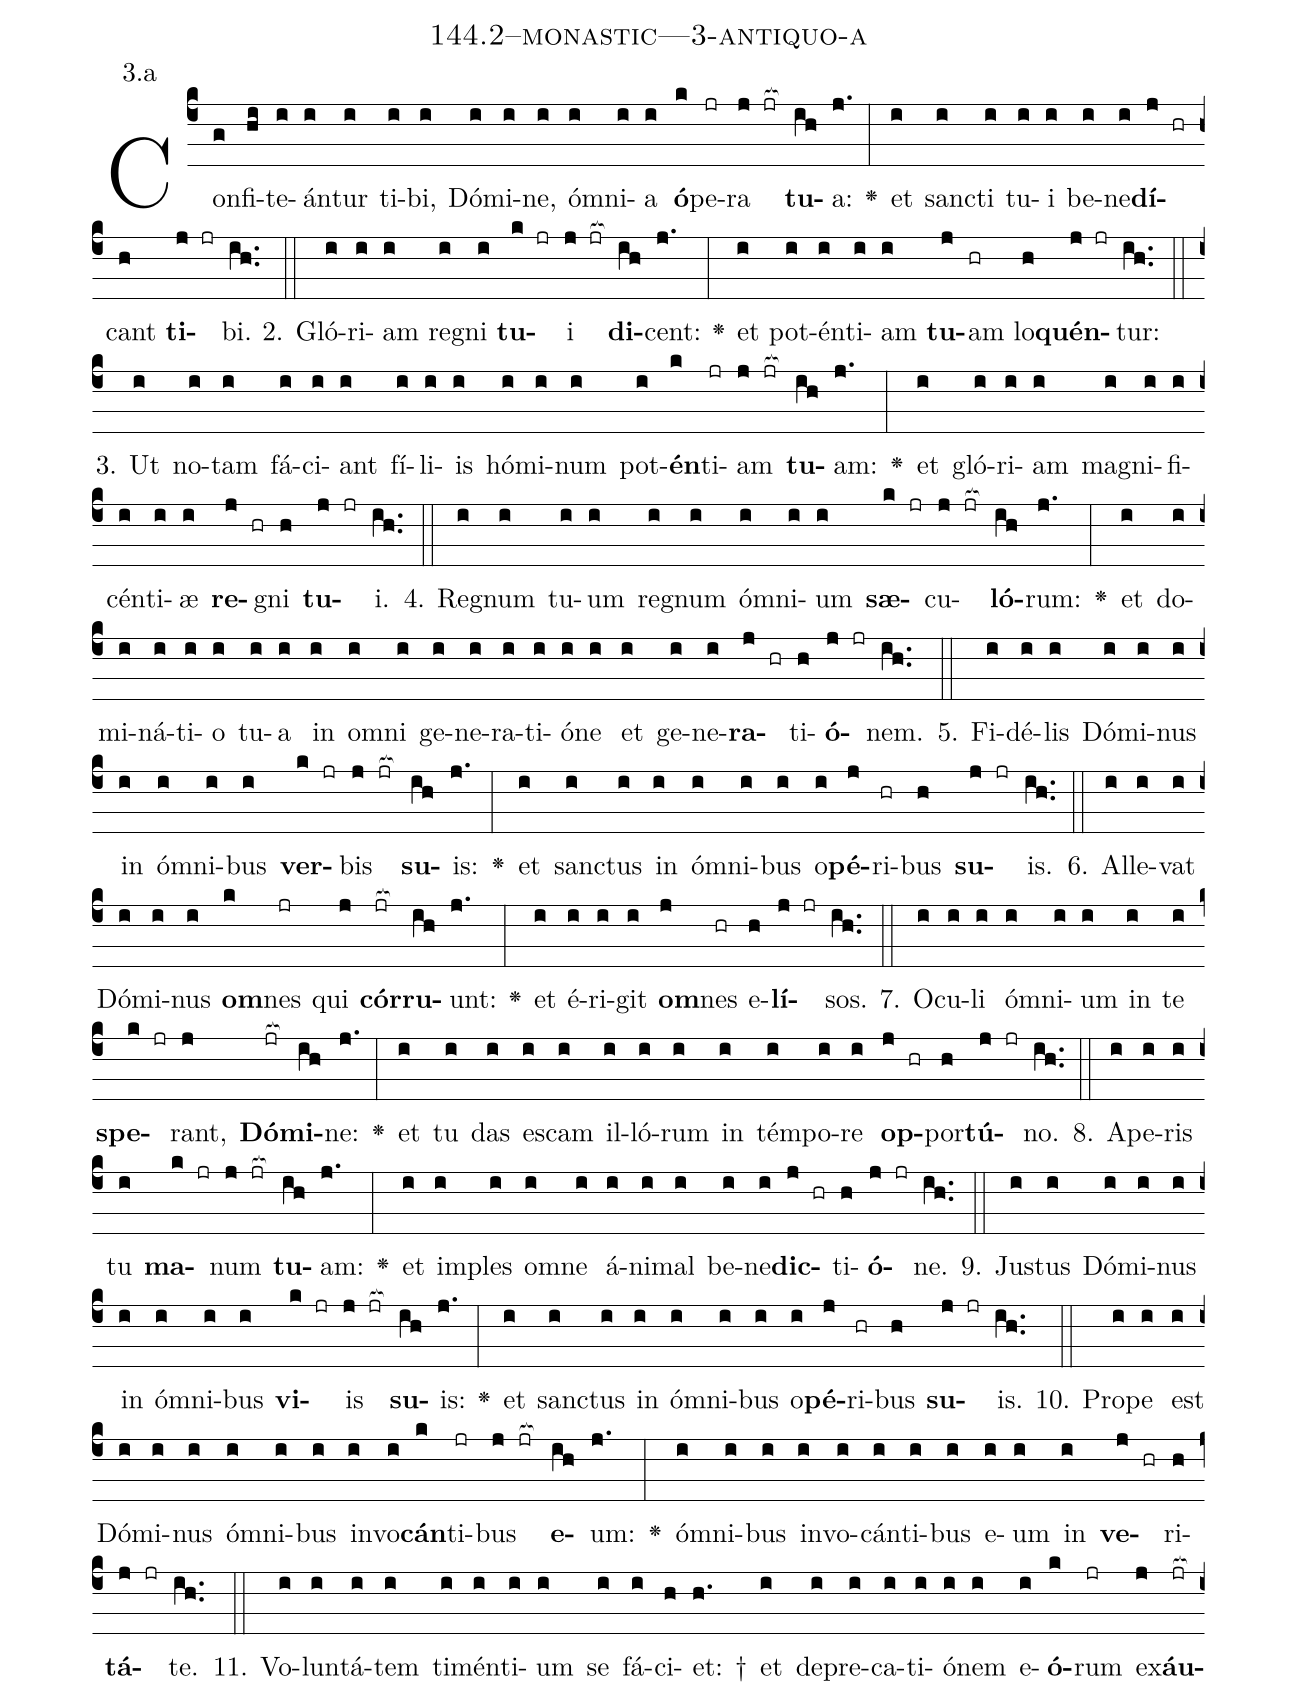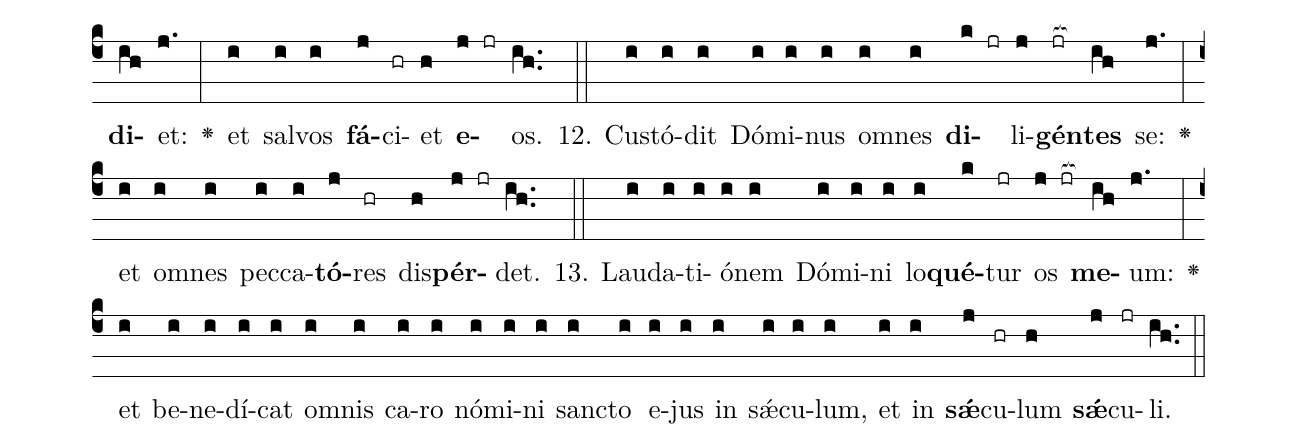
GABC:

name: 144.2--monastic---3-antiquo-a;
annotation: 3.a;
%%
(c4)Con(g)fi(hi)te(i)án(i)tur(i) ti(i)bi,(i) Dó(i)mi(i)ne,(i) óm(i)ni(i)a(i) <b>ó</b>(k)pe(jr)ra(j jr[ocb:1{]) <b>tu</b>(ih[ocb:0}])a:(j.) <v>\greheightstar</v>(:) et(i) sanc(i)ti(i) tu(i)i(i) be(i)ne(i)<b>dí</b>(j hr)cant(h) <b>ti</b>(j jr)bi.(ih..) (::)
2. Gló(i)ri(i)am(i) re(i)gni(i) <b>tu</b>(k jr)i(j jr[ocb:1{]) <b>di</b>(ih[ocb:0}])cent:(j.) <v>\greheightstar</v>(:) et(i) pot(i)én(i)ti(i)am(i) <b>tu</b>(j)am(hr) lo(h)<b>quén</b>(j jr)tur:(ih..) (::)
3. Ut(i) no(i)tam(i) fá(i)ci(i)ant(i) fí(i)li(i)is(i) hó(i)mi(i)num(i) pot(i)<b>én</b>(k)ti(jr)am(j jr[ocb:1{]) <b>tu</b>(ih[ocb:0}])am:(j.) <v>\greheightstar</v>(:) et(i) gló(i)ri(i)am(i) ma(i)gni(i)fi(i)cén(i)ti(i)æ(i) <b>re</b>(j hr)gni(h) <b>tu</b>(j jr)i.(ih..) (::)
4. Re(i)gnum(i) tu(i)um(i) re(i)gnum(i) óm(i)ni(i)um(i) <b>sæ</b>(k jr)cu(j jr[ocb:1{])<b>ló</b>(ih[ocb:0}])rum:(j.) <v>\greheightstar</v>(:) et(i) do(i)mi(i)ná(i)ti(i)o(i) tu(i)a(i) in(i) om(i)ni(i) ge(i)ne(i)ra(i)ti(i)ó(i)ne(i) et(i) ge(i)ne(i)<b>ra</b>(j hr)ti(h)<b>ó</b>(j jr)nem.(ih..) (::)
5. Fi(i)dé(i)lis(i) Dó(i)mi(i)nus(i) in(i) óm(i)ni(i)bus(i) <b>ver</b>(k jr)bis(j jr[ocb:1{]) <b>su</b>(ih[ocb:0}])is:(j.) <v>\greheightstar</v>(:) et(i) sanc(i)tus(i) in(i) óm(i)ni(i)bus(i) o(i)<b>pé</b>(j)ri(hr)bus(h) <b>su</b>(j jr)is.(ih..) (::)
6. Al(i)le(i)vat(i) Dó(i)mi(i)nus(i) <b>om</b>(k)nes(jr) qui(j) <b>cór</b>(jr[ocb:1{])<b>ru</b>(ih[ocb:0}])unt:(j.) <v>\greheightstar</v>(:) et(i) é(i)ri(i)git(i) <b>om</b>(j)nes(hr) e(h)<b>lí</b>(j jr)sos.(ih..) (::)
7. O(i)cu(i)li(i) óm(i)ni(i)um(i) in(i) te(i) <b>spe</b>(k jr)rant,(j) <b>Dó</b>(jr[ocb:1{])<b>mi</b>(ih[ocb:0}])ne:(j.) <v>\greheightstar</v>(:) et(i) tu(i) das(i) es(i)cam(i) il(i)ló(i)rum(i) in(i) tém(i)po(i)re(i) <b>op</b>(j hr)por(h)<b>tú</b>(j jr)no.(ih..) (::)
8. A(i)pe(i)ris(i) tu(i) <b>ma</b>(k jr)num(j jr[ocb:1{]) <b>tu</b>(ih[ocb:0}])am:(j.) <v>\greheightstar</v>(:) et(i) im(i)ples(i) om(i)ne(i) á(i)ni(i)mal(i) be(i)ne(i)<b>dic</b>(j hr)ti(h)<b>ó</b>(j jr)ne.(ih..) (::)
9. Jus(i)tus(i) Dó(i)mi(i)nus(i) in(i) óm(i)ni(i)bus(i) <b>vi</b>(k jr)is(j jr[ocb:1{]) <b>su</b>(ih[ocb:0}])is:(j.) <v>\greheightstar</v>(:) et(i) sanc(i)tus(i) in(i) óm(i)ni(i)bus(i) o(i)<b>pé</b>(j)ri(hr)bus(h) <b>su</b>(j jr)is.(ih..) (::)
10. Pro(i)pe(i) est(i) Dó(i)mi(i)nus(i) óm(i)ni(i)bus(i) in(i)vo(i)<b>cán</b>(k)ti(jr)bus(j jr[ocb:1{]) <b>e</b>(ih[ocb:0}])um:(j.) <v>\greheightstar</v>(:) óm(i)ni(i)bus(i) in(i)vo(i)cán(i)ti(i)bus(i) e(i)um(i) in(i) <b>ve</b>(j hr)ri(h)<b>tá</b>(j jr)te.(ih..) (::)
11. Vo(i)lun(i)tá(i)tem(i) ti(i)mén(i)ti(i)um(i) se(i) fá(i)ci(h)et: †(h.) et(i) de(i)pre(i)ca(i)ti(i)ó(i)nem(i) e(i)<b>ó</b>(k)rum(jr) ex(j)<b>áu</b>(jr[ocb:1{])<b>di</b>(ih[ocb:0}])et:(j.) <v>\greheightstar</v>(:) et(i) sal(i)vos(i) <b>fá</b>(j)ci(hr)et(h) <b>e</b>(j jr)os.(ih..) (::)
12. Cus(i)tó(i)dit(i) Dó(i)mi(i)nus(i) om(i)nes(i) <b>di</b>(k jr)li(j)<b>gén</b>(jr[ocb:1{])<b>tes</b>(ih[ocb:0}]) se:(j.) <v>\greheightstar</v>(:) et(i) om(i)nes(i) pec(i)ca(i)<b>tó</b>(j)res(hr) dis(h)<b>pér</b>(j jr)det.(ih..) (::)
13. Lau(i)da(i)ti(i)ó(i)nem(i) Dó(i)mi(i)ni(i) lo(i)<b>qué</b>(k)tur(jr) os(j jr[ocb:1{]) <b>me</b>(ih[ocb:0}])um:(j.) <v>\greheightstar</v>(:) et(i) be(i)ne(i)dí(i)cat(i) om(i)nis(i) ca(i)ro(i) nó(i)mi(i)ni(i) sanc(i)to(i) e(i)jus(i) in(i) sǽ(i)cu(i)lum,(i) et(i) in(i) <b>sǽ</b>(j)cu(hr)lum(h) <b>sǽ</b>(j)cu(jr)li.(ih..) (::)
